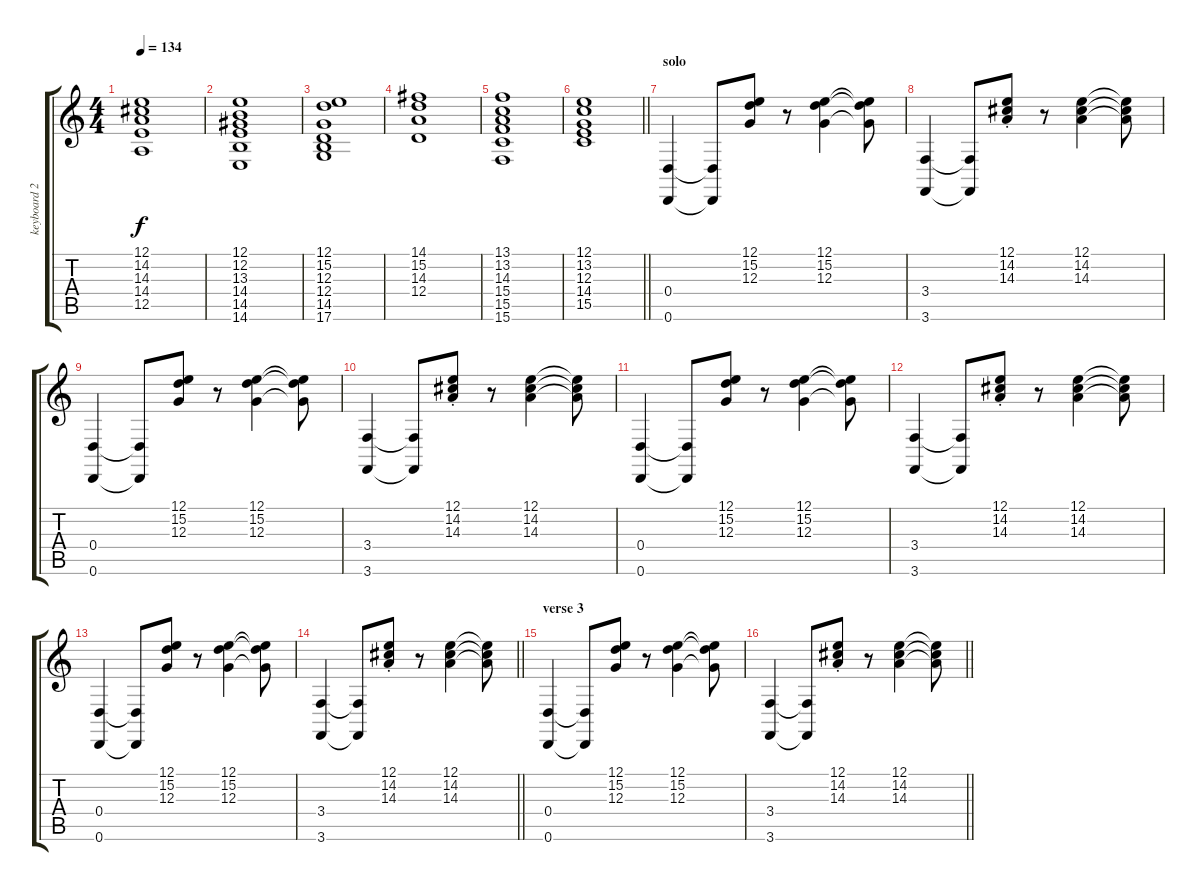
\track ("keyboard 2" "keyboard 2") {instrument drawbarorgan}
\staff {score tabs}
\tuning (E4 B3 G3 D3 A2 D2) {hide}
\ts (4 4)
\tempo 134
\clef g2
\ks c
(12.1 14.2 14.3 14.4 12.5).1{dy f} |
(12.1 12.2 13.3 14.4 14.5 14.6).1 |
(12.1 15.2 12.3 12.4 14.5 17.6).1 |
(14.1 15.2 14.3 12.4).1 |
(13.1 13.2 14.3 15.4 15.5 15.6).1 |
\barLineRight lightlight
(12.1 13.2 12.3 14.4 15.5).1 |
\section ("" "solo ")
(0.4 0.6).4 (0.4{t} 0.6{t}).8 (12.1 15.2 12.3).8 r.8 (12.1 15.2 12.3).4 (12.1{t} 15.2{t} 12.3{t}).8 |
(3.4 3.6).4 (3.4{t} 3.6{t}).8 (12.1 14.2 14.3{st}).8 r.8 (12.1 14.2 14.3).4 (12.1{t} 14.2{t} 14.3{t}).8 |
(0.4 0.6).4 (0.4{t} 0.6{t}).8 (12.1 15.2 12.3).8 r.8 (12.1 15.2 12.3).4 (12.1{t} 15.2{t} 12.3{t}).8 |
(3.4 3.6).4 (3.4{t} 3.6{t}).8 (12.1 14.2 14.3{st}).8 r.8 (12.1 14.2 14.3).4 (12.1{t} 14.2{t} 14.3{t}).8 |
(0.4 0.6).4 (0.4{t} 0.6{t}).8 (12.1 15.2 12.3).8 r.8 (12.1 15.2 12.3).4 (12.1{t} 15.2{t} 12.3{t}).8 |
(3.4 3.6).4 (3.4{t} 3.6{t}).8 (12.1 14.2 14.3{st}).8 r.8 (12.1 14.2 14.3).4 (12.1{t} 14.2{t} 14.3{t}).8 |
(0.4 0.6).4 (0.4{t} 0.6{t}).8 (12.1 15.2 12.3).8 r.8 (12.1 15.2 12.3).4 (12.1{t} 15.2{t} 12.3{t}).8 |
\barLineRight lightlight
(3.4 3.6).4 (3.4{t} 3.6{t}).8 (12.1 14.2 14.3{st}).8 r.8 (12.1 14.2 14.3).4 (12.1{t} 14.2{t} 14.3{t}).8 |
\section ("" "verse 3")
(0.4 0.6).4 (0.4{t} 0.6{t}).8 (12.1 15.2 12.3).8 r.8 (12.1 15.2 12.3).4 (12.1{t} 15.2{t} 12.3{t}).8 |
\barLineRight lightlight
(3.4 3.6).4 (3.4{t} 3.6{t}).8 (12.1 14.2 14.3{st}).8 r.8 (12.1 14.2 14.3).4 (12.1{t} 14.2{t} 14.3{t}).8
